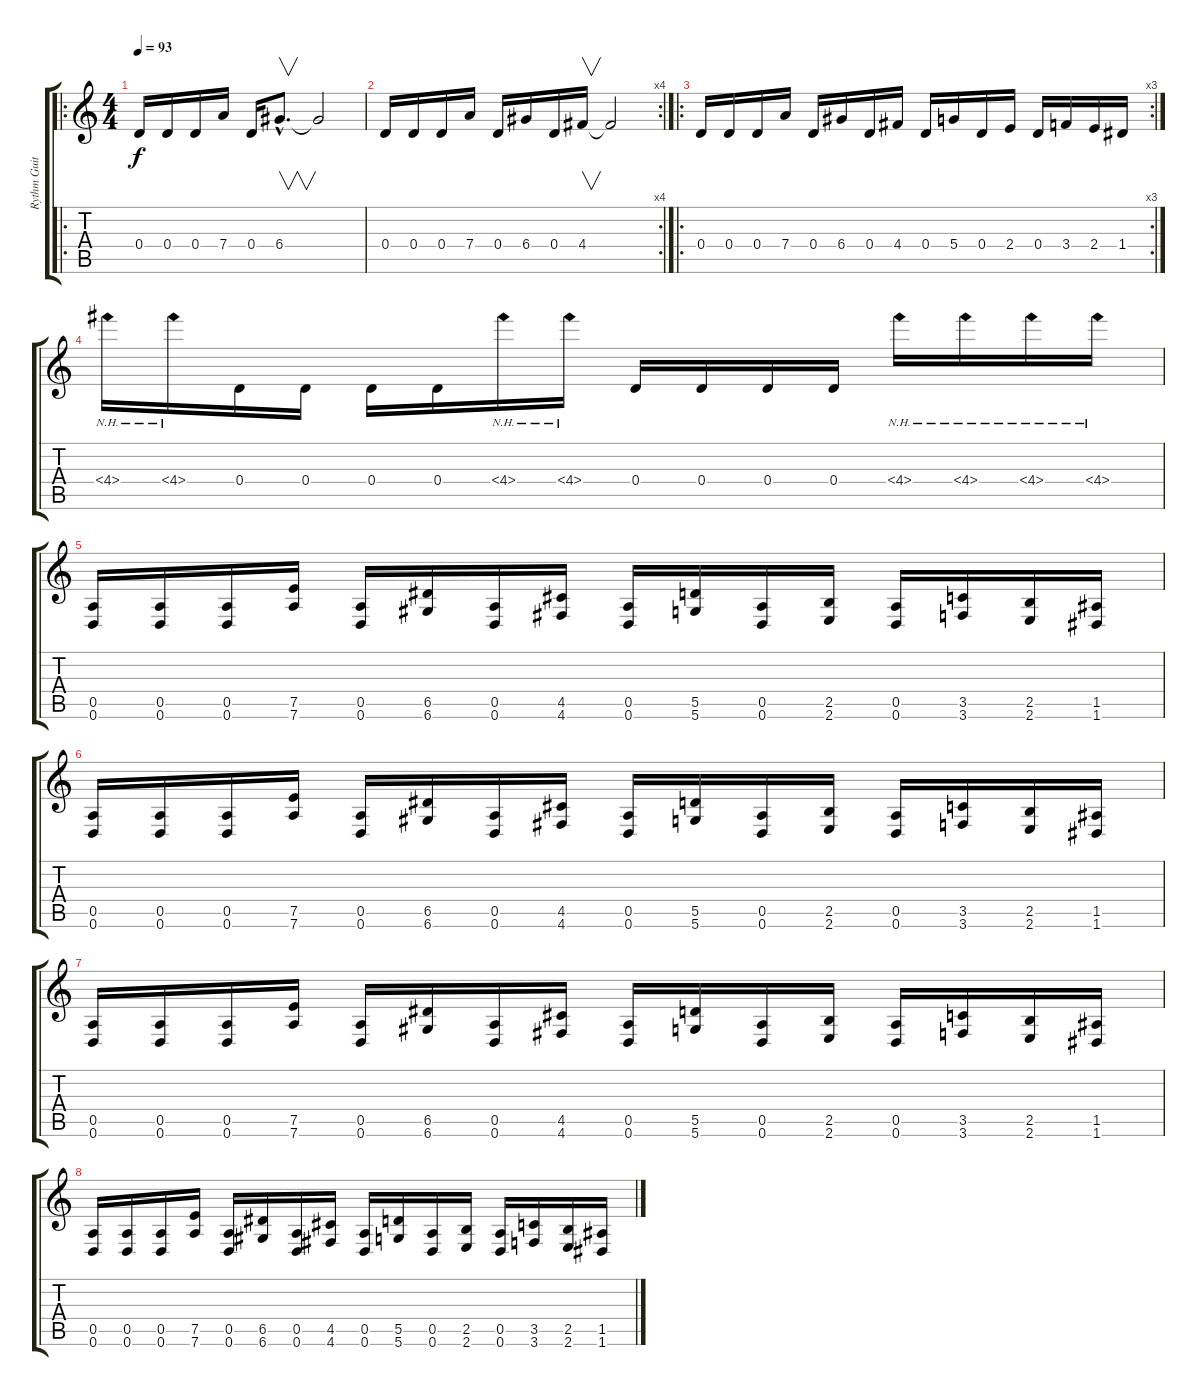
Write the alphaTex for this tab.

\track ("Rythm Guitar" "Rythm Guit") {instrument distortionguitar}
\staff {score tabs}
\tuning (E4 B3 G3 D3 A2 D2) {hide}
\ro
\ts (4 4)
\tempo 93
\clef g2
\ks c
0.4.16{dy f instrument distortionguitar} 0.4.16 0.4.16 7.4.16 0.4.16 6.4{hac}.8{v d} 6.4{t}.2 |
\rc 4
0.4.16 0.4.16 0.4.16 7.4.16 0.4.16 6.4.16 0.4.16 4.4.16{v} 4.4{t}.2 |
\ro
\rc 3
0.4.16 0.4.16 0.4.16 7.4.16 0.4.16 6.4.16 0.4.16 4.4.16 0.4.16 5.4.16 0.4.16 2.4.16 0.4.16 3.4.16 2.4.16 1.4.16 |
4.4{nh}.16 4.4{nh}.16 0.4.16 0.4.16 0.4.16 0.4.16 4.4{nh}.16 4.4{nh}.16 0.4.16 0.4.16 0.4.16 0.4.16 4.4{nh}.16 4.4{nh}.16 4.4{nh}.16 4.4{nh}.16 |
(0.5 0.6).16 (0.5 0.6).16 (0.5 0.6).16 (7.5 7.6).16 (0.5 0.6).16 (6.5 6.6).16 (0.5 0.6).16 (4.5 4.6).16 (0.5 0.6).16 (5.5 5.6).16 (0.5 0.6).16 (2.5 2.6).16 (0.5 0.6).16 (3.5 3.6).16 (2.5 2.6).16 (1.5 1.6).16 |
(0.5 0.6).16 (0.5 0.6).16 (0.5 0.6).16 (7.5 7.6).16 (0.5 0.6).16 (6.5 6.6).16 (0.5 0.6).16 (4.5 4.6).16 (0.5 0.6).16 (5.5 5.6).16 (0.5 0.6).16 (2.5 2.6).16 (0.5 0.6).16 (3.5 3.6).16 (2.5 2.6).16 (1.5 1.6).16 |
(0.5 0.6).16 (0.5 0.6).16 (0.5 0.6).16 (7.5 7.6).16 (0.5 0.6).16 (6.5 6.6).16 (0.5 0.6).16 (4.5 4.6).16 (0.5 0.6).16 (5.5 5.6).16 (0.5 0.6).16 (2.5 2.6).16 (0.5 0.6).16 (3.5 3.6).16 (2.5 2.6).16 (1.5 1.6).16 |
(0.5 0.6).16 (0.5 0.6).16 (0.5 0.6).16 (7.5 7.6).16 (0.5 0.6).16 (6.5 6.6).16 (0.5 0.6).16 (4.5 4.6).16 (0.5 0.6).16 (5.5 5.6).16 (0.5 0.6).16 (2.5 2.6).16 (0.5 0.6).16 (3.5 3.6).16 (2.5 2.6).16 (1.5 1.6).16
